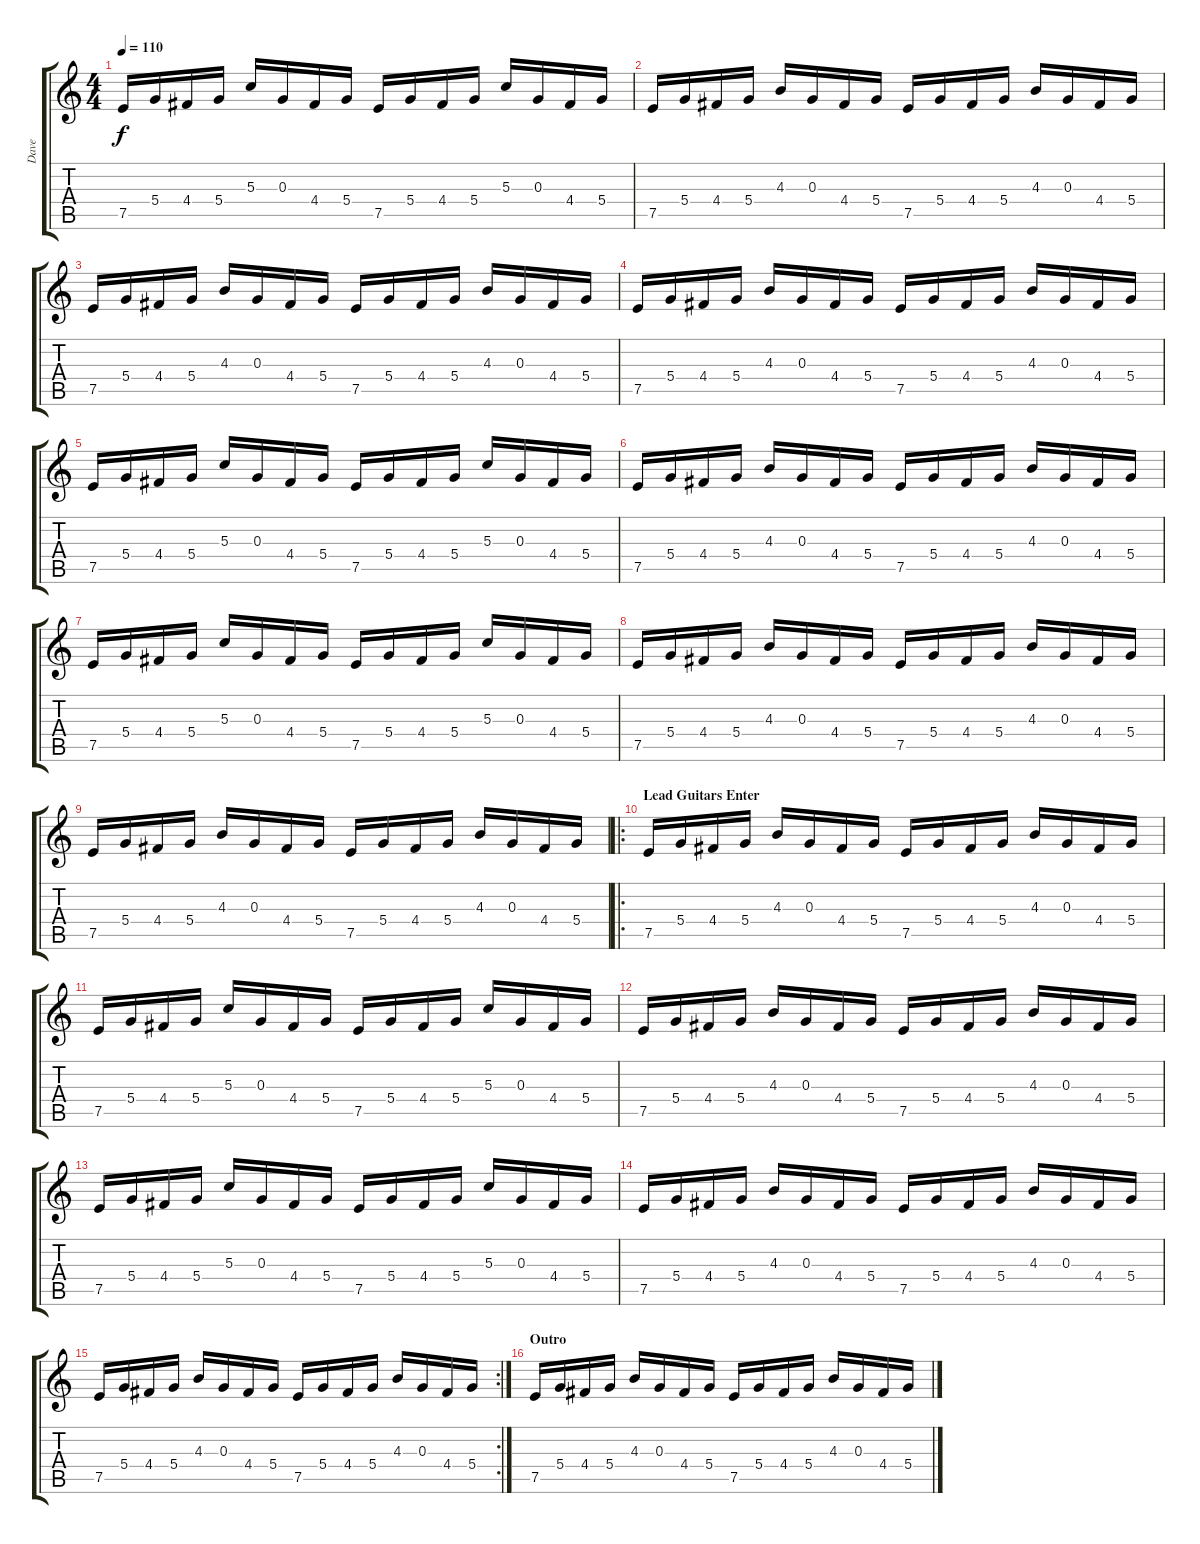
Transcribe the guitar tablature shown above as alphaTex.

\track ("Dave" "Dave") {instrument distortionguitar}
\staff {score tabs}
\tuning (E4 B3 G3 D3 A2 E2) {hide}
\ts (4 4)
\tempo 110
\clef g2
\ks c
7.5.16{dy f} 5.4.16 4.4.16 5.4.16 5.3.16 0.3.16 4.4.16 5.4.16 7.5.16 5.4.16 4.4.16 5.4.16 5.3.16 0.3.16 4.4.16 5.4.16 |
7.5.16 5.4.16 4.4.16 5.4.16 4.3.16 0.3.16 4.4.16 5.4.16 7.5.16 5.4.16 4.4.16 5.4.16 4.3.16 0.3.16 4.4.16 5.4.16 |
7.5.16 5.4.16 4.4.16 5.4.16 4.3.16 0.3.16 4.4.16 5.4.16 7.5.16 5.4.16 4.4.16 5.4.16 4.3.16 0.3.16 4.4.16 5.4.16 |
7.5.16 5.4.16 4.4.16 5.4.16 4.3.16 0.3.16 4.4.16 5.4.16 7.5.16 5.4.16 4.4.16 5.4.16 4.3.16 0.3.16 4.4.16 5.4.16 |
7.5.16 5.4.16 4.4.16 5.4.16 5.3.16 0.3.16 4.4.16 5.4.16 7.5.16 5.4.16 4.4.16 5.4.16 5.3.16 0.3.16 4.4.16 5.4.16 |
7.5.16 5.4.16 4.4.16 5.4.16 4.3.16 0.3.16 4.4.16 5.4.16 7.5.16 5.4.16 4.4.16 5.4.16 4.3.16 0.3.16 4.4.16 5.4.16 |
7.5.16 5.4.16 4.4.16 5.4.16 5.3.16 0.3.16 4.4.16 5.4.16 7.5.16 5.4.16 4.4.16 5.4.16 5.3.16 0.3.16 4.4.16 5.4.16 |
7.5.16 5.4.16 4.4.16 5.4.16 4.3.16 0.3.16 4.4.16 5.4.16 7.5.16 5.4.16 4.4.16 5.4.16 4.3.16 0.3.16 4.4.16 5.4.16 |
7.5.16 5.4.16 4.4.16 5.4.16 4.3.16 0.3.16 4.4.16 5.4.16 7.5.16 5.4.16 4.4.16 5.4.16 4.3.16 0.3.16 4.4.16 5.4.16 |
\ro
\section ("" "Lead Guitars Enter")
7.5.16 5.4.16 4.4.16 5.4.16 4.3.16 0.3.16 4.4.16 5.4.16 7.5.16 5.4.16 4.4.16 5.4.16 4.3.16 0.3.16 4.4.16 5.4.16 |
7.5.16 5.4.16 4.4.16 5.4.16 5.3.16 0.3.16 4.4.16 5.4.16 7.5.16 5.4.16 4.4.16 5.4.16 5.3.16 0.3.16 4.4.16 5.4.16 |
7.5.16 5.4.16 4.4.16 5.4.16 4.3.16 0.3.16 4.4.16 5.4.16 7.5.16 5.4.16 4.4.16 5.4.16 4.3.16 0.3.16 4.4.16 5.4.16 |
7.5.16 5.4.16 4.4.16 5.4.16 5.3.16 0.3.16 4.4.16 5.4.16 7.5.16 5.4.16 4.4.16 5.4.16 5.3.16 0.3.16 4.4.16 5.4.16 |
7.5.16 5.4.16 4.4.16 5.4.16 4.3.16 0.3.16 4.4.16 5.4.16 7.5.16 5.4.16 4.4.16 5.4.16 4.3.16 0.3.16 4.4.16 5.4.16 |
\rc 2
7.5.16 5.4.16 4.4.16 5.4.16 4.3.16 0.3.16 4.4.16 5.4.16 7.5.16 5.4.16 4.4.16 5.4.16 4.3.16 0.3.16 4.4.16 5.4.16 |
\section ("" "Outro")
7.5.16 5.4.16 4.4.16 5.4.16 4.3.16 0.3.16 4.4.16 5.4.16 7.5.16 5.4.16 4.4.16 5.4.16 4.3.16 0.3.16 4.4.16 5.4.16
